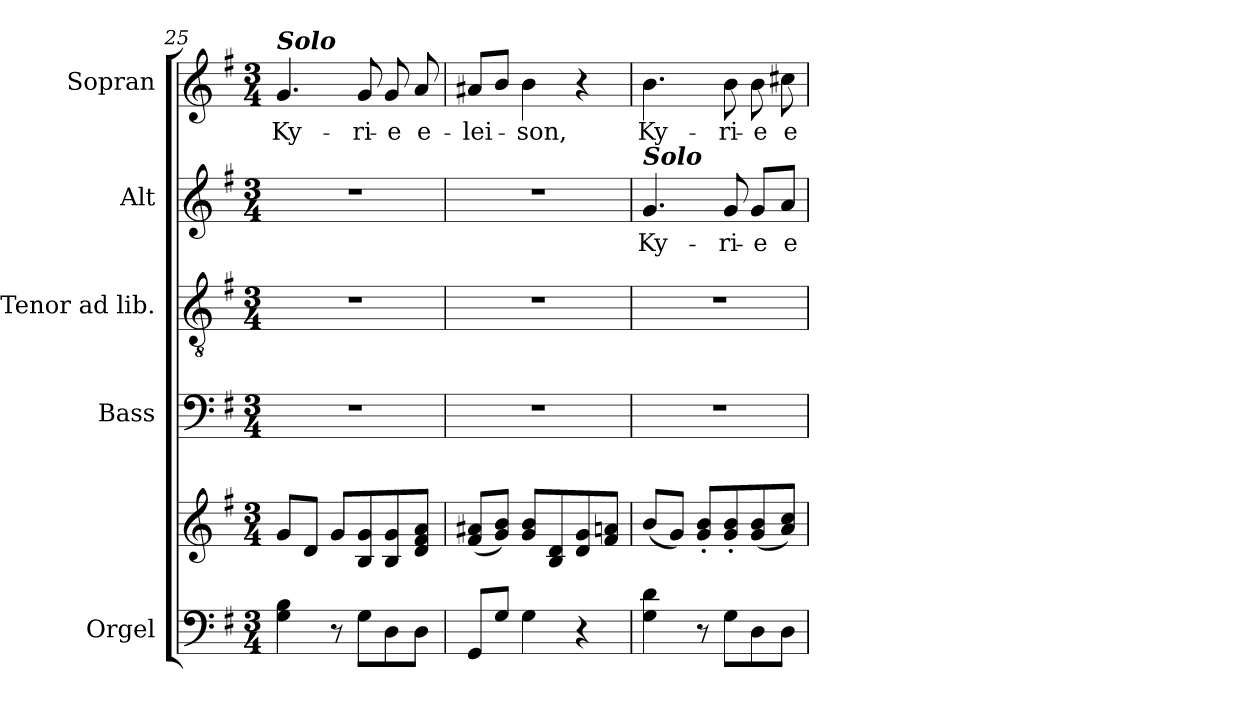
**kern	**kern	**kern	**kern	**kern	**text	**kern	**text
*part5	*part5	*part4	*part3	*part2	*part2	*part1	*part1
*staff6	*staff5	*staff4	*staff3	*staff2	*staff2	*staff1	*staff1
*I"Orgel	*	*I"Bass	*I"Tenor ad lib.	*I"Alt	*	*I"Sopran	*
*I'Org.	*	*I'B.	*I'T.	*I'A.	*	*I'S.	*
*clefF4	*clefG2	*clefF4	*clefGv2	*clefG2	*	*clefG2	*
*k[f#]	*k[f#]	*k[f#]	*k[f#]	*k[f#]	*	*k[f#]	*
*G:	*G:	*G:	*G:	*G:	*	*G:	*
*M3/4	*M3/4	*M3/4	*M3/4	*M3/4	*	*M3/4	*
=25	=25	=25	=25	=25	=25	=25	=25
!	!	!	!	!	!	!LO:TX:a:Bi:t=Solo	!
!	!	!	!	!	!	!	!LO:LY:b
4G\ 4B\	8g/L	2.r	2.r	2.r	.	4.g/	Ky-
.	8d/J	.	.	.	.	.	.
8r	8g/L	.	.	.	.	.	.
!	!	!	!	!	!	!	!LO:LY:b
8G\L	8B/ 8g/	.	.	.	.	8g/	-ri-
!	!	!	!	!	!	!	!LO:LY:b
8D\	8B/ 8g/	.	.	.	.	8g/	-e
!	!	!	!	!	!	!	!LO:LY:b
8D\J	8d/ 8f#/ 8a/J	.	.	.	.	8a/	e-
=26	=26	=26	=26	=26	=26	=26	=26
!	!	!	!	!	!	!	!LO:LY:b
8GG/L	(<8f#/ 8a#X/L	2.r	2.r	2.r	.	8a#X/L	-lei-
8G/J	8g/ 8b/J)	.	.	.	.	8b/J	.
!	!	!	!	!	!	!	!LO:LY:b
4G\	8g/ 8b/L	.	.	.	.	4b\	-son,
.	8B/ 8d/	.	.	.	.	.	.
4r	8d/ 8g/	.	.	.	.	4r	.
.	8f#/ 8an/J	.	.	.	.	.	.
=27	=27	=27	=27	=27	=27	=27	=27
!	!	!	!	!LO:TX:a:Bi:t=Solo	!	!	!
!	!	!	!	!	!LO:LY:b	!	!LO:LY:b
4G\ 4d\	(<8b/L	2.r	2.r	4.g/	Ky-	4.b\	Ky-
.	8g/J)	.	.	.	.	.	.
8r	8g/'< 8b/'<L	.	.	.	.	.	.
!	!	!	!	!	!LO:LY:b	!	!LO:LY:b
8G\L	8g/'< 8b/'<	.	.	8g/	-ri-	8b\	-ri-
!	!	!	!	!	!LO:LY:b	!	!LO:LY:b
8D\	(<8g/ 8b/	.	.	8g/L	-e	8b\	-e
!	!	!	!	!	!LO:LY:b	!	!LO:LY:b
8D\J	8a/ 8cc/J)	.	.	8a/J	e-	8cc#X\	e-
=	=	=	=	=	=	=	=
*-	*-	*-	*-	*-	*-	*-	*-
